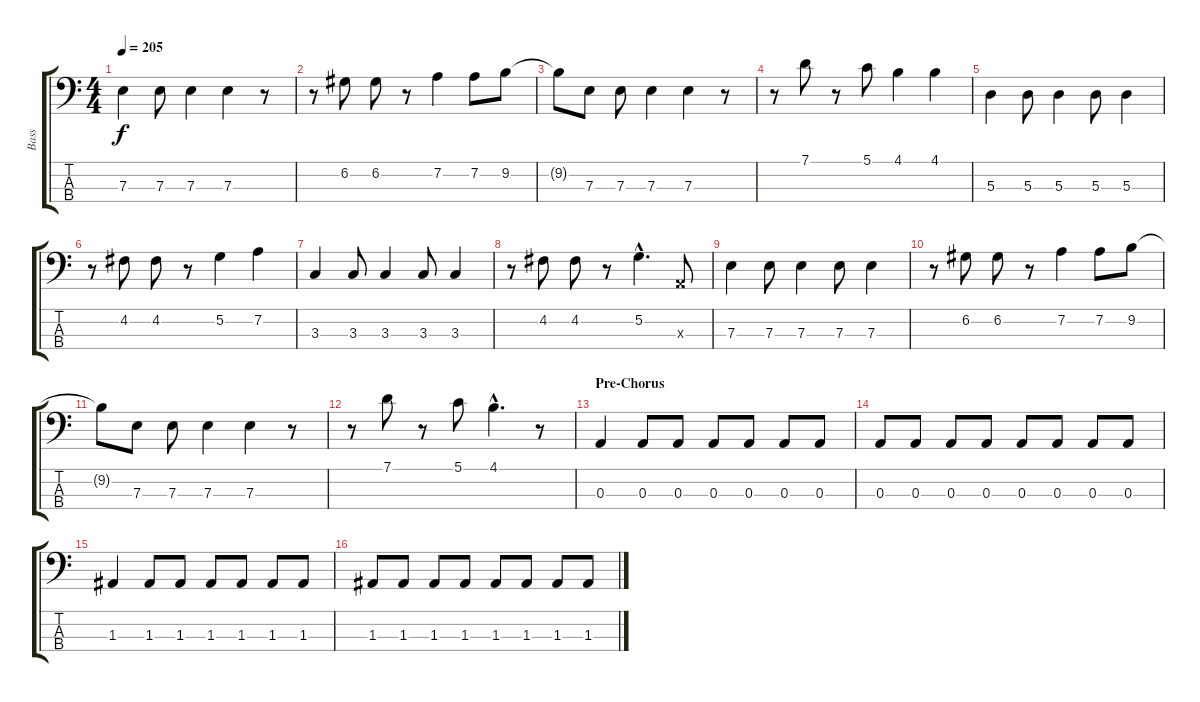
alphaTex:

\track ("Bass" "Bass") {instrument electricbassfinger}
\staff {score tabs}
\tuning (G2 D2 A1 E1) {hide}
\ts (4 4)
\tempo 205
\clef f4
\ks c
7.3.4{dy f} 7.3.8 7.3.4 7.3.4 r.8 |
r.8 6.2.8 6.2.8 r.8 7.2.4 7.2.8 9.2.8 |
9.2{t}.8 7.3.8 7.3.8 7.3.4 7.3.4 r.8 |
r.8 7.1.8 r.8 5.1.8 4.1.4 4.1.4 |
5.3.4 5.3.8 5.3.4 5.3.8 5.3.4 |
r.8 4.2.8 4.2.8 r.8 5.2.4 7.2.4 |
3.3.4 3.3.8 3.3.4 3.3.8 3.3.4 |
r.8 4.2.8 4.2.8 r.8 5.2{hac}.4{d} 0.3{x}.8 |
7.3.4 7.3.8 7.3.4 7.3.8 7.3.4 |
r.8 6.2.8 6.2.8 r.8 7.2.4 7.2.8 9.2.8 |
9.2{t}.8 7.3.8 7.3.8 7.3.4 7.3.4 r.8 |
r.8 7.1.8 r.8 5.1.8 4.1{hac}.4{d} r.8 |
\section ("" "Pre-Chorus")
0.3.4 0.3.8 0.3.8 0.3.8 0.3.8 0.3.8 0.3.8 |
0.3.8 0.3.8 0.3.8 0.3.8 0.3.8 0.3.8 0.3.8 0.3.8 |
1.3.4 1.3.8 1.3.8 1.3.8 1.3.8 1.3.8 1.3.8 |
1.3.8 1.3.8 1.3.8 1.3.8 1.3.8 1.3.8 1.3.8 1.3.8
